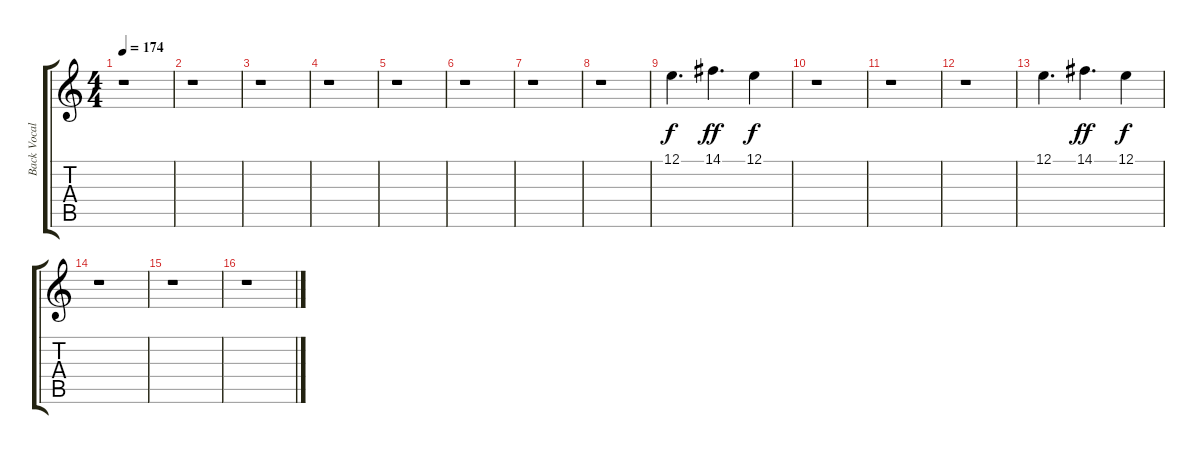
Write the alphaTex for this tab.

\track ("Back Vocals" "Back Vocal") {instrument synthbrass1}
\staff {score tabs}
\tuning (E4 B3 G3 D3 A2 E2) {hide}
\ts (4 4)
\tempo 174
\clef g2
\ks c
r.1{dy f} |
r.1 |
r.1 |
r.1 |
r.1 |
r.1 |
r.1 |
r.1 |
12.1.4{d} 14.1.4{d dy ff} 12.1.4{dy f} |
r.1 |
r.1 |
r.1 |
12.1.4{d} 14.1.4{d dy ff} 12.1.4{dy f} |
r.1 |
r.1 |
r.1
